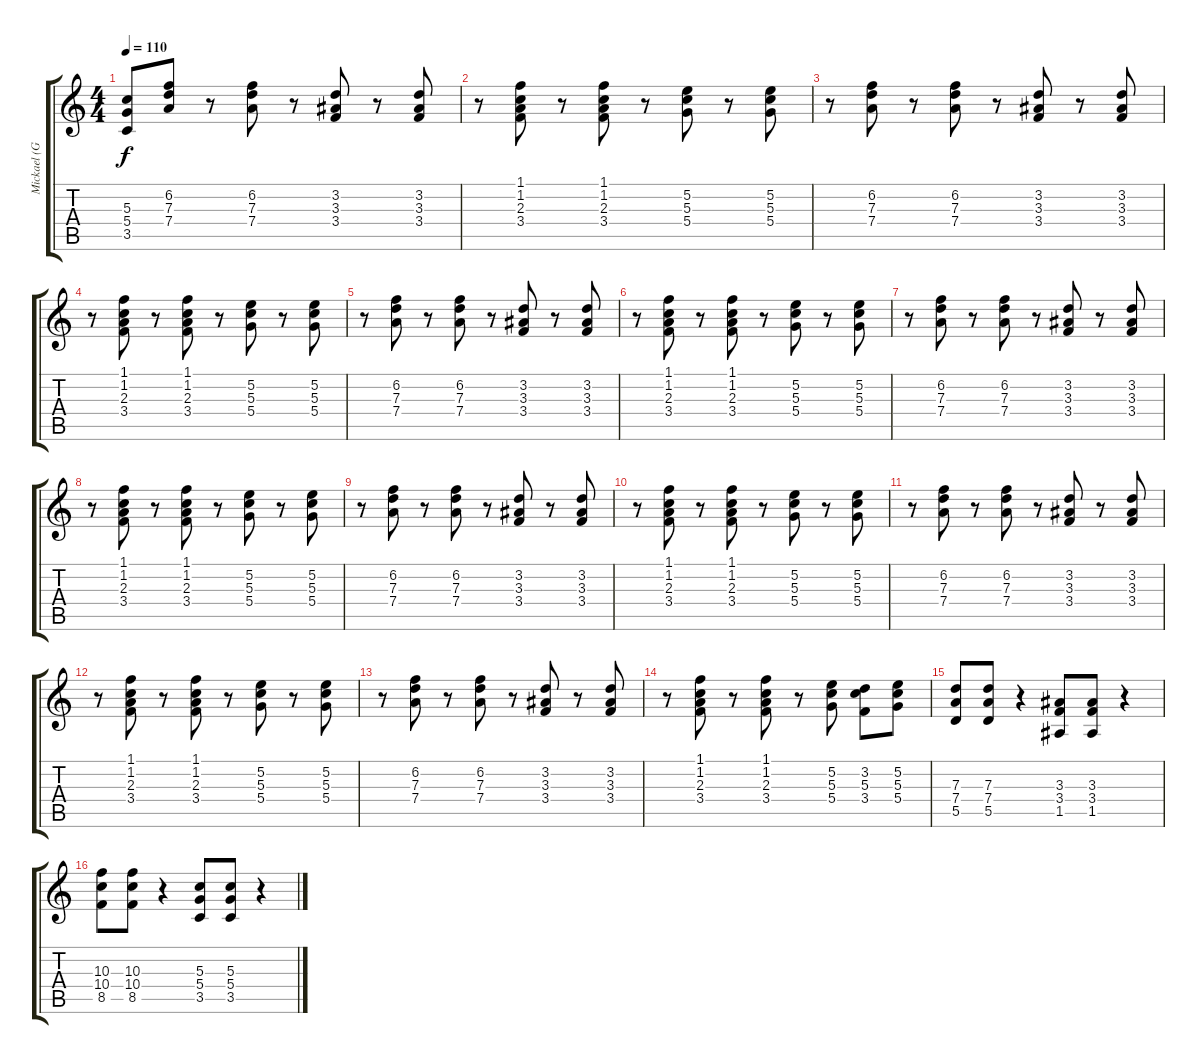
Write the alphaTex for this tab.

\track ("Mickael (Guitar_01)" "Mickael (G") {instrument overdrivenguitar}
\staff {score tabs}
\tuning (E4 B3 G3 D3 A2 E2) {hide}
\ts (4 4)
\tempo 110
\clef g2
\ks c
(5.3{t} 5.4{t} 3.5{t}).8{dy f} (6.2 7.3 7.4).8 r.8 (6.2 7.3 7.4).8 r.8 (3.2 3.3 3.4).8 r.8 (3.2 3.3 3.4).8 |
r.8 (1.1 1.2 2.3 3.4).8 r.8 (1.1 1.2 2.3 3.4).8 r.8 (5.2 5.3 5.4).8 r.8 (5.2 5.3 5.4).8 |
r.8 (6.2 7.3 7.4).8 r.8 (6.2 7.3 7.4).8 r.8 (3.2 3.3 3.4).8 r.8 (3.2 3.3 3.4).8 |
r.8 (1.1 1.2 2.3 3.4).8 r.8 (1.1 1.2 2.3 3.4).8 r.8 (5.2 5.3 5.4).8 r.8 (5.2 5.3 5.4).8 |
r.8 (6.2 7.3 7.4).8 r.8 (6.2 7.3 7.4).8 r.8 (3.2 3.3 3.4).8 r.8 (3.2 3.3 3.4).8 |
r.8 (1.1 1.2 2.3 3.4).8 r.8 (1.1 1.2 2.3 3.4).8 r.8 (5.2 5.3 5.4).8 r.8 (5.2 5.3 5.4).8 |
r.8 (6.2 7.3 7.4).8 r.8 (6.2 7.3 7.4).8 r.8 (3.2 3.3 3.4).8 r.8 (3.2 3.3 3.4).8 |
r.8 (1.1 1.2 2.3 3.4).8 r.8 (1.1 1.2 2.3 3.4).8 r.8 (5.2 5.3 5.4).8 r.8 (5.2 5.3 5.4).8 |
r.8 (6.2 7.3 7.4).8 r.8 (6.2 7.3 7.4).8 r.8 (3.2 3.3 3.4).8 r.8 (3.2 3.3 3.4).8 |
r.8 (1.1 1.2 2.3 3.4).8 r.8 (1.1 1.2 2.3 3.4).8 r.8 (5.2 5.3 5.4).8 r.8 (5.2 5.3 5.4).8 |
r.8 (6.2 7.3 7.4).8 r.8 (6.2 7.3 7.4).8 r.8 (3.2 3.3 3.4).8 r.8 (3.2 3.3 3.4).8 |
r.8 (1.1 1.2 2.3 3.4).8 r.8 (1.1 1.2 2.3 3.4).8 r.8 (5.2 5.3 5.4).8 r.8 (5.2 5.3 5.4).8 |
r.8 (6.2 7.3 7.4).8 r.8 (6.2 7.3 7.4).8 r.8 (3.2 3.3 3.4).8 r.8 (3.2 3.3 3.4).8 |
r.8 (1.1 1.2 2.3 3.4).8 r.8 (1.1 1.2 2.3 3.4).8 r.8 (5.2 5.3 5.4).8 (3.2 5.3 3.4).8 (5.2 5.3 5.4).8 |
(7.3 7.4 5.5).8 (7.3 7.4 5.5).8 r.4 (3.3 3.4 1.5).8 (3.3 3.4 1.5).8 r.4 |
(10.3 10.4 8.5).8 (10.3 10.4 8.5).8 r.4 (5.3 5.4 3.5).8 (5.3 5.4 3.5).8 r.4
